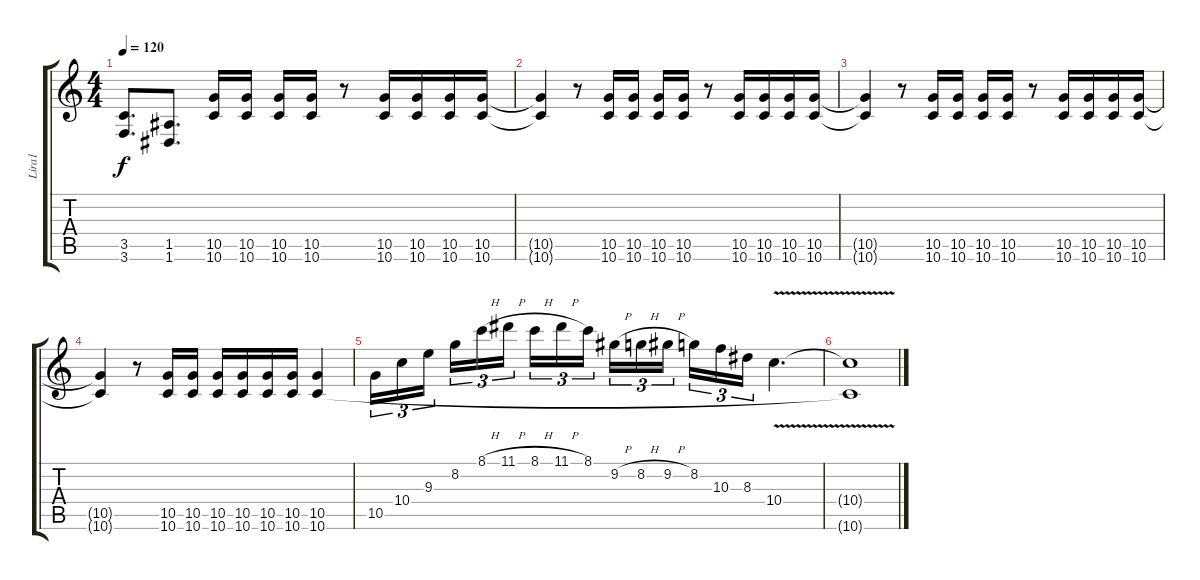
\track ("Lira1" "Lira1") {instrument distortionguitar}
\staff {score tabs}
\tuning (E4 B3 G3 D3 A2 D2) {hide}
\ts (4 4)
\tempo 120
\clef g2
\ks c
(3.5 3.6).8{d dy f} (1.5 1.6).8{d} (10.5 10.6).16 (10.5 10.6).16 (10.5 10.6).16 (10.5 10.6).16 r.8 (10.5 10.6).16 (10.5 10.6).16 (10.5 10.6).16 (10.5 10.6).16 |
(10.5{t} 10.6{t}).4 r.8 (10.5 10.6).16 (10.5 10.6).16 (10.5 10.6).16 (10.5 10.6).16 r.8 (10.5 10.6).16 (10.5 10.6).16 (10.5 10.6).16 (10.5 10.6).16 |
(10.5{t} 10.6{t}).4 r.8 (10.5 10.6).16 (10.5 10.6).16 (10.5 10.6).16 (10.5 10.6).16 r.8 (10.5 10.6).16 (10.5 10.6).16 (10.5 10.6).16 (10.5 10.6).16 |
(10.5{t} 10.6{t}).4 r.8 (10.5 10.6).16 (10.5 10.6).16 (10.5 10.6).16 (10.5 10.6).16 (10.5 10.6).16 (10.5 10.6).16 (10.5 10.6).4 |
10.5.16{tu (3 2)} 10.4.16{tu (3 2)} 9.3.16{tu (3 2) beam splitsecondary} 8.2.16{tu (3 2)} 8.1{h}.16{tu (3 2)} 11.1{h}.16{tu (3 2)} 8.1{h}.16{tu (3 2)} 11.1{h}.16{tu (3 2)} 8.1.16{tu (3 2) beam splitsecondary} 9.2{h}.16{tu (3 2)} 8.2{h}.16{tu (3 2)} 9.2{h}.16{tu (3 2)} 8.2.16{tu (3 2)} 10.3.16{tu (3 2)} 8.3.16{tu (3 2)} 10.4{v}.4{d} |
(10.4{t} 10.6{t}).1
